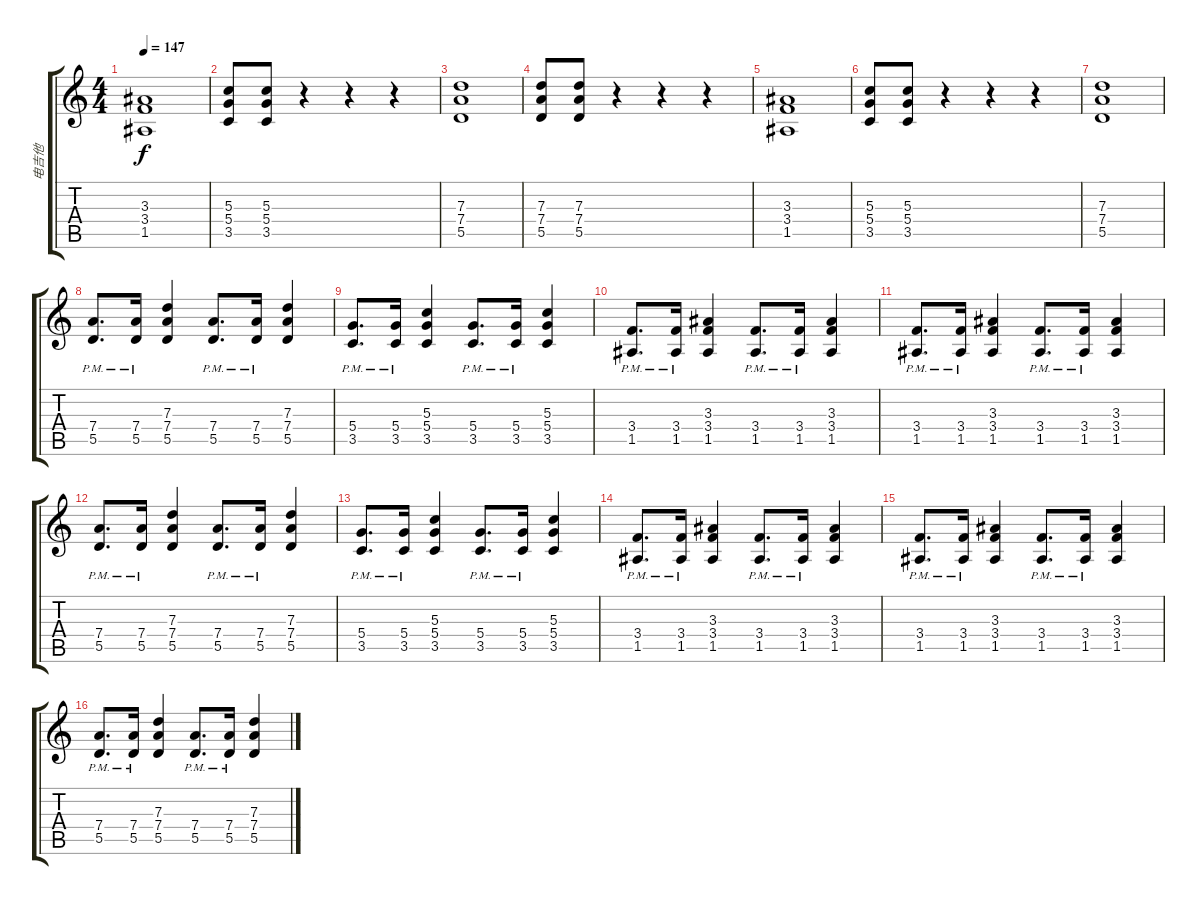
\track ("电吉他" "电吉他") {instrument distortionguitar}
\staff {score tabs}
\tuning (E4 B3 G3 D3 A2 E2) {hide}
\ts (4 4)
\tempo 147
\clef g2
\ks c
(3.3 3.4 1.5).1{dy f} |
(5.3 5.4 3.5).8 (5.3 5.4 3.5).8 r.4 r.4 r.4 |
(7.3 7.4 5.5).1 |
(7.3 7.4 5.5).8 (7.3 7.4 5.5).8 r.4 r.4 r.4 |
(3.3 3.4 1.5).1 |
(5.3 5.4 3.5).8 (5.3 5.4 3.5).8 r.4 r.4 r.4 |
(7.3 7.4 5.5).1 |
(7.4{pm} 5.5{pm}).8{d volume 9} (7.4{pm} 5.5{pm}).16 (7.3 7.4 5.5).4 (7.4{pm} 5.5{pm}).8{d} (7.4{pm} 5.5{pm}).16 (7.3 7.4 5.5).4 |
(5.4{pm} 3.5{pm}).8{d} (5.4{pm} 3.5{pm}).16 (5.3 5.4 3.5).4 (5.4{pm} 3.5{pm}).8{d volume 12} (5.4{pm} 3.5{pm}).16 (5.3 5.4 3.5).4 |
(3.4{pm} 1.5{pm}).8{d} (3.4{pm} 1.5{pm}).16 (3.3 3.4 1.5).4 (3.4{pm} 1.5{pm}).8{d} (3.4{pm} 1.5{pm}).16 (3.3 3.4 1.5).4 |
(3.4{pm} 1.5{pm}).8{d} (3.4{pm} 1.5{pm}).16 (3.3 3.4 1.5).4 (3.4{pm} 1.5{pm}).8{d} (3.4{pm} 1.5{pm}).16 (3.3 3.4 1.5).4 |
(7.4{pm} 5.5{pm}).8{d volume 9} (7.4{pm} 5.5{pm}).16 (7.3 7.4 5.5).4 (7.4{pm} 5.5{pm}).8{d} (7.4{pm} 5.5{pm}).16 (7.3 7.4 5.5).4 |
(5.4{pm} 3.5{pm}).8{d} (5.4{pm} 3.5{pm}).16 (5.3 5.4 3.5).4 (5.4{pm} 3.5{pm}).8{d} (5.4{pm} 3.5{pm}).16 (5.3 5.4 3.5).4 |
(3.4{pm} 1.5{pm}).8{d} (3.4{pm} 1.5{pm}).16 (3.3 3.4 1.5).4 (3.4{pm} 1.5{pm}).8{d} (3.4{pm} 1.5{pm}).16 (3.3 3.4 1.5).4 |
(3.4{pm} 1.5{pm}).8{d} (3.4{pm} 1.5{pm}).16 (3.3 3.4 1.5).4 (3.4{pm} 1.5{pm}).8{d} (3.4{pm} 1.5{pm}).16 (3.3 3.4 1.5).4 |
(7.4{pm} 5.5{pm}).8{d volume 9} (7.4{pm} 5.5{pm}).16 (7.3 7.4 5.5).4 (7.4{pm} 5.5{pm}).8{d} (7.4{pm} 5.5{pm}).16 (7.3 7.4 5.5).4
